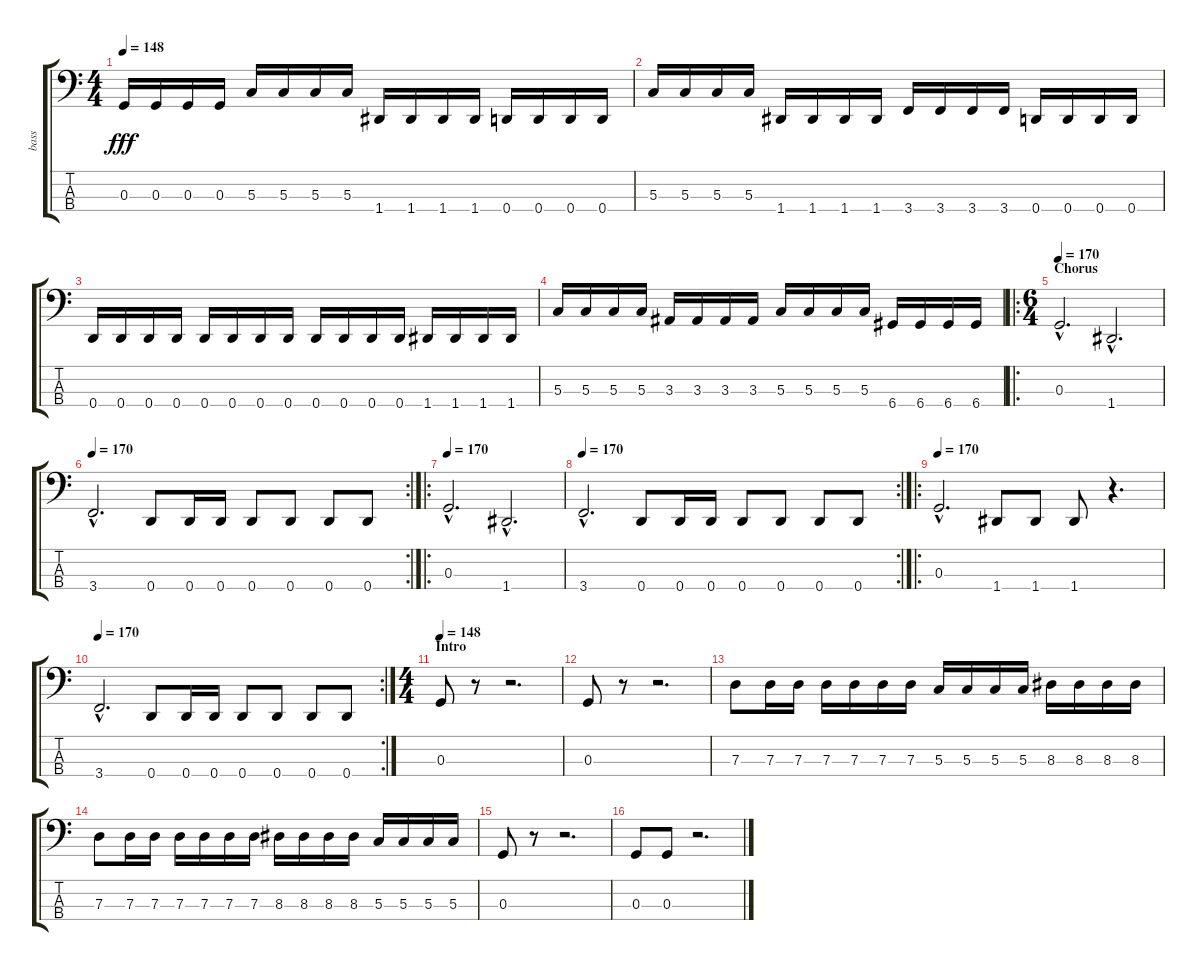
\track ("bass" "bass") {instrument electricbasspick}
\staff {score tabs}
\tuning (F2 C2 G1 D1) {hide}
\ts (4 4)
\tempo 148
\clef f4
\ks c
0.3.16{dy fff} 0.3.16 0.3.16 0.3.16 5.3.16 5.3.16 5.3.16 5.3.16 1.4.16 1.4.16 1.4.16 1.4.16 0.4.16 0.4.16 0.4.16 0.4.16 |
5.3.16 5.3.16 5.3.16 5.3.16 1.4.16 1.4.16 1.4.16 1.4.16 3.4.16 3.4.16 3.4.16 3.4.16 0.4.16 0.4.16 0.4.16 0.4.16 |
0.4.16 0.4.16 0.4.16 0.4.16 0.4.16 0.4.16 0.4.16 0.4.16 0.4.16 0.4.16 0.4.16 0.4.16 1.4.16 1.4.16 1.4.16 1.4.16 |
5.3.16 5.3.16 5.3.16 5.3.16 3.3.16 3.3.16 3.3.16 3.3.16 5.3.16 5.3.16 5.3.16 5.3.16 6.4.16 6.4.16 6.4.16 6.4.16 |
\ro
\ts (6 4)
\section ("" "Chorus")
\tempo 170
0.3{hac}.2{d} 1.4{hac}.2{d} |
\rc 2
\tempo 170
3.4{hac}.2{d} 0.4.8 0.4.16 0.4.16 0.4.8 0.4.8 0.4.8 0.4.8 |
\ro
\tempo 170
0.3{hac}.2{d} 1.4{hac}.2{d} |
\rc 2
\tempo 170
3.4{hac}.2{d} 0.4.8 0.4.16 0.4.16 0.4.8 0.4.8 0.4.8 0.4.8 |
\ro
\tempo 170
0.3{hac}.2{d} 1.4.8 1.4.8 1.4.8 r.4{d} |
\rc 2
\tempo 170
3.4{hac}.2{d} 0.4.8 0.4.16 0.4.16 0.4.8 0.4.8 0.4.8 0.4.8 |
\ts (4 4)
\section ("" "Intro")
\tempo 148
0.3.8 r.8 r.2{d} |
0.3.8 r.8 r.2{d} |
7.3.8 7.3.16 7.3.16 7.3.16 7.3.16 7.3.16 7.3.16 5.3.16 5.3.16 5.3.16 5.3.16 8.3.16 8.3.16 8.3.16 8.3.16 |
7.3.8 7.3.16 7.3.16 7.3.16 7.3.16 7.3.16 7.3.16 8.3.16 8.3.16 8.3.16 8.3.16 5.3.16 5.3.16 5.3.16 5.3.16 |
0.3.8 r.8 r.2{d} |
0.3.8 0.3.8 r.2{d}
